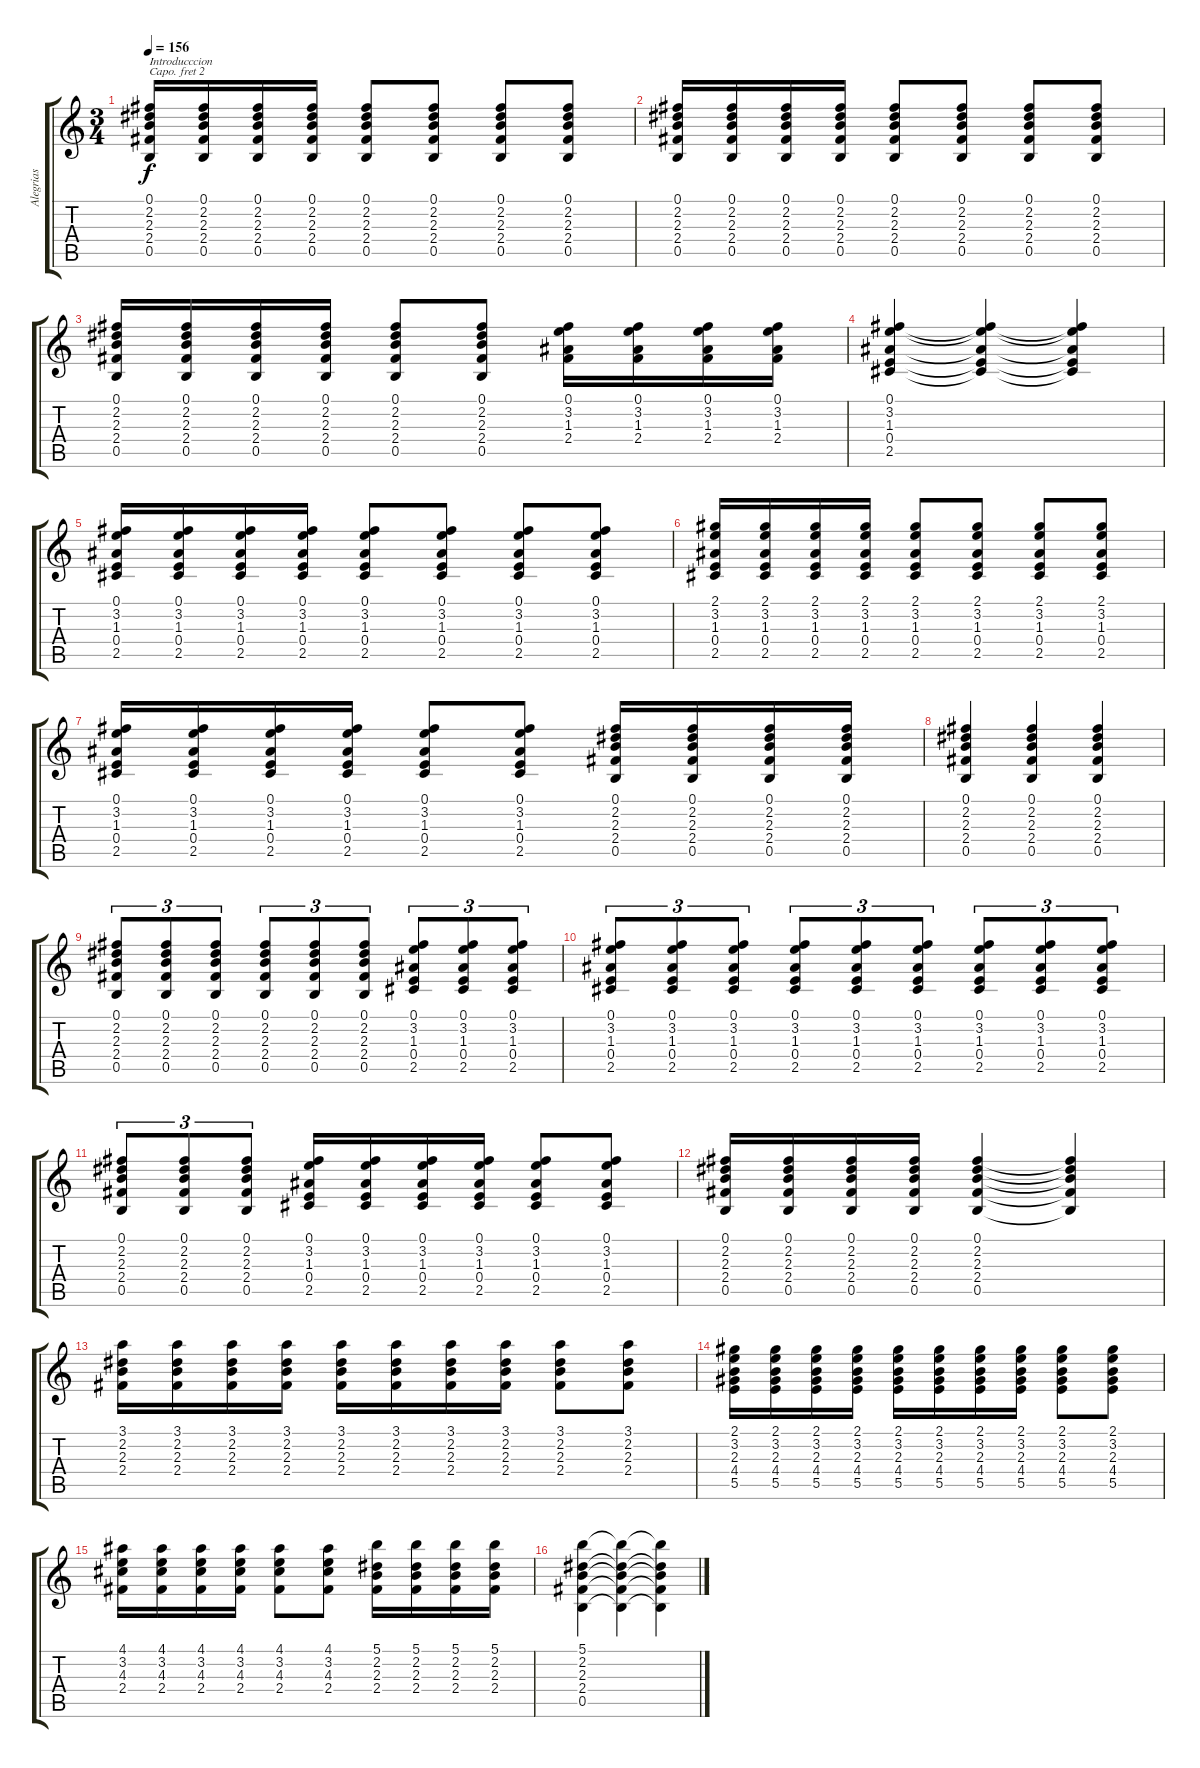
\track ("Alegrias" "Alegrias") {instrument acousticguitarnylon}
\staff {score tabs}
\capo 2
\tuning (E4 B3 G3 D3 A2 E2) {hide}
\ts (3 4)
\tempo 156
\clef g2
\ks c
(0.1 2.2 2.3 2.4 0.5).16{txt "Introducccion" dy f instrument acousticguitarnylon} (0.1 2.2 2.3 2.4 0.5).16 (0.1 2.2 2.3 2.4 0.5).16 (0.1 2.2 2.3 2.4 0.5).16 (0.1 2.2 2.3 2.4 0.5).8 (0.1 2.2 2.3 2.4 0.5).8 (0.1 2.2 2.3 2.4 0.5).8 (0.1 2.2 2.3 2.4 0.5).8 |
(0.1 2.2 2.3 2.4 0.5).16 (0.1 2.2 2.3 2.4 0.5).16 (0.1 2.2 2.3 2.4 0.5).16 (0.1 2.2 2.3 2.4 0.5).16 (0.1 2.2 2.3 2.4 0.5).8 (0.1 2.2 2.3 2.4 0.5).8 (0.1 2.2 2.3 2.4 0.5).8 (0.1 2.2 2.3 2.4 0.5).8 |
(0.1 2.2 2.3 2.4 0.5).16 (0.1 2.2 2.3 2.4 0.5).16 (0.1 2.2 2.3 2.4 0.5).16 (0.1 2.2 2.3 2.4 0.5).16 (0.1 2.2 2.3 2.4 0.5).8 (0.1 2.2 2.3 2.4 0.5).8 (0.1 3.2 1.3 2.4).16 (0.1 3.2 1.3 2.4).16 (0.1 3.2 1.3 2.4).16 (0.1 3.2 1.3 2.4).16 |
(0.1 3.2 1.3 0.4 2.5).4 (0.1{t} 3.2{t} 1.3{t} 0.4{t} 2.5{t}).4 (0.1{t} 3.2{t} 1.3{t} 0.4{t} 2.5{t}).4 |
(0.1 3.2 1.3 0.4 2.5).16 (0.1 3.2 1.3 0.4 2.5).16 (0.1 3.2 1.3 0.4 2.5).16 (0.1 3.2 1.3 0.4 2.5).16 (0.1 3.2 1.3 0.4 2.5).8 (0.1 3.2 1.3 0.4 2.5).8 (0.1 3.2 1.3 0.4 2.5).8 (0.1 3.2 1.3 0.4 2.5).8 |
(2.1 3.2 1.3 0.4 2.5).16 (2.1 3.2 1.3 0.4 2.5).16 (2.1 3.2 1.3 0.4 2.5).16 (2.1 3.2 1.3 0.4 2.5).16 (2.1 3.2 1.3 0.4 2.5).8 (2.1 3.2 1.3 0.4 2.5).8 (2.1 3.2 1.3 0.4 2.5).8 (2.1 3.2 1.3 0.4 2.5).8 |
(0.1 3.2 1.3 0.4 2.5).16 (0.1 3.2 1.3 0.4 2.5).16 (0.1 3.2 1.3 0.4 2.5).16 (0.1 3.2 1.3 0.4 2.5).16 (0.1 3.2 1.3 0.4 2.5).8 (0.1 3.2 1.3 0.4 2.5).8 (0.1 2.2 2.3 2.4 0.5).16 (0.1 2.2 2.3 2.4 0.5).16 (0.1 2.2 2.3 2.4 0.5).16 (0.1 2.2 2.3 2.4 0.5).16 |
(0.1 2.2 2.3 2.4 0.5).4 (0.1 2.2 2.3 2.4 0.5).4 (0.1 2.2 2.3 2.4 0.5).4 |
(0.1 2.2 2.3 2.4 0.5).8{tu (3 2)} (0.1 2.2 2.3 2.4 0.5).8{tu (3 2)} (0.1 2.2 2.3 2.4 0.5).8{tu (3 2)} (0.1 2.2 2.3 2.4 0.5).8{tu (3 2)} (0.1 2.2 2.3 2.4 0.5).8{tu (3 2)} (0.1 2.2 2.3 2.4 0.5).8{tu (3 2)} (0.1 3.2 1.3 0.4 2.5).8{tu (3 2)} (0.1 3.2 1.3 0.4 2.5).8{tu (3 2)} (0.1 3.2 1.3 0.4 2.5).8{tu (3 2)} |
(0.1 3.2 1.3 0.4 2.5).8{tu (3 2)} (0.1 3.2 1.3 0.4 2.5).8{tu (3 2)} (0.1 3.2 1.3 0.4 2.5).8{tu (3 2)} (0.1 3.2 1.3 0.4 2.5).8{tu (3 2)} (0.1 3.2 1.3 0.4 2.5).8{tu (3 2)} (0.1 3.2 1.3 0.4 2.5).8{tu (3 2)} (0.1 3.2 1.3 0.4 2.5).8{tu (3 2)} (0.1 3.2 1.3 0.4 2.5).8{tu (3 2)} (0.1 3.2 1.3 0.4 2.5).8{tu (3 2)} |
(0.1 2.2 2.3 2.4 0.5).8{tu (3 2)} (0.1 2.2 2.3 2.4 0.5).8{tu (3 2)} (0.1 2.2 2.3 2.4 0.5).8{tu (3 2)} (0.1 3.2 1.3 0.4 2.5).16 (0.1 3.2 1.3 0.4 2.5).16 (0.1 3.2 1.3 0.4 2.5).16 (0.1 3.2 1.3 0.4 2.5).16 (0.1 3.2 1.3 0.4 2.5).8 (0.1 3.2 1.3 0.4 2.5).8 |
(0.1 2.2 2.3 2.4 0.5).16 (0.1 2.2 2.3 2.4 0.5).16 (0.1 2.2 2.3 2.4 0.5).16 (0.1 2.2 2.3 2.4 0.5).16 (0.1 2.2 2.3 2.4 0.5).4 (0.1{t} 2.2{t} 2.3{t} 2.4{t} 0.5{t}).4 |
(3.1 2.2 2.3 2.4).16 (3.1 2.2 2.3 2.4).16 (3.1 2.2 2.3 2.4).16 (3.1 2.2 2.3 2.4).16 (3.1 2.2 2.3 2.4).16 (3.1 2.2 2.3 2.4).16 (3.1 2.2 2.3 2.4).16 (3.1 2.2 2.3 2.4).16 (3.1 2.2 2.3 2.4).8 (3.1 2.2 2.3 2.4).8 |
(2.1 3.2 2.3 4.4 5.5).16 (2.1 3.2 2.3 4.4 5.5).16 (2.1 3.2 2.3 4.4 5.5).16 (2.1 3.2 2.3 4.4 5.5).16 (2.1 3.2 2.3 4.4 5.5).16 (2.1 3.2 2.3 4.4 5.5).16 (2.1 3.2 2.3 4.4 5.5).16 (2.1 3.2 2.3 4.4 5.5).16 (2.1 3.2 2.3 4.4 5.5).8 (2.1 3.2 2.3 4.4 5.5).8 |
(4.1 3.2 4.3 2.4).16 (4.1 3.2 4.3 2.4).16 (4.1 3.2 4.3 2.4).16 (4.1 3.2 4.3 2.4).16 (4.1 3.2 4.3 2.4).8 (4.1 3.2 4.3 2.4).8 (5.1 2.2 2.3 2.4).16 (5.1 2.2 2.3 2.4).16 (5.1 2.2 2.3 2.4).16 (5.1 2.2 2.3 2.4).16 |
(5.1 2.2 2.3 2.4 0.5).4 (5.1{t} 2.2{t} 2.3{t} 2.4{t} 0.5{t}).4 (5.1{t} 2.2{t} 2.3{t} 2.4{t} 0.5{t}).4
